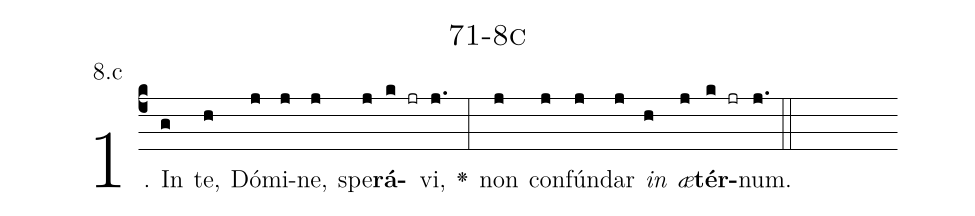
name: 71-8c;
annotation: 8.c;
%%
(c4)1. In(g) te,(h) Dó(j)mi(j)ne,(j) spe(j)<b>rá</b>(k jr)vi,(j.) <v>\greheightstar</v> (:) non(j) con(j)fún(j)dar(j) <i>in</i>(h) <i>æ</i>(j)<b>tér</b>(k jr)num.(j.) (::)
